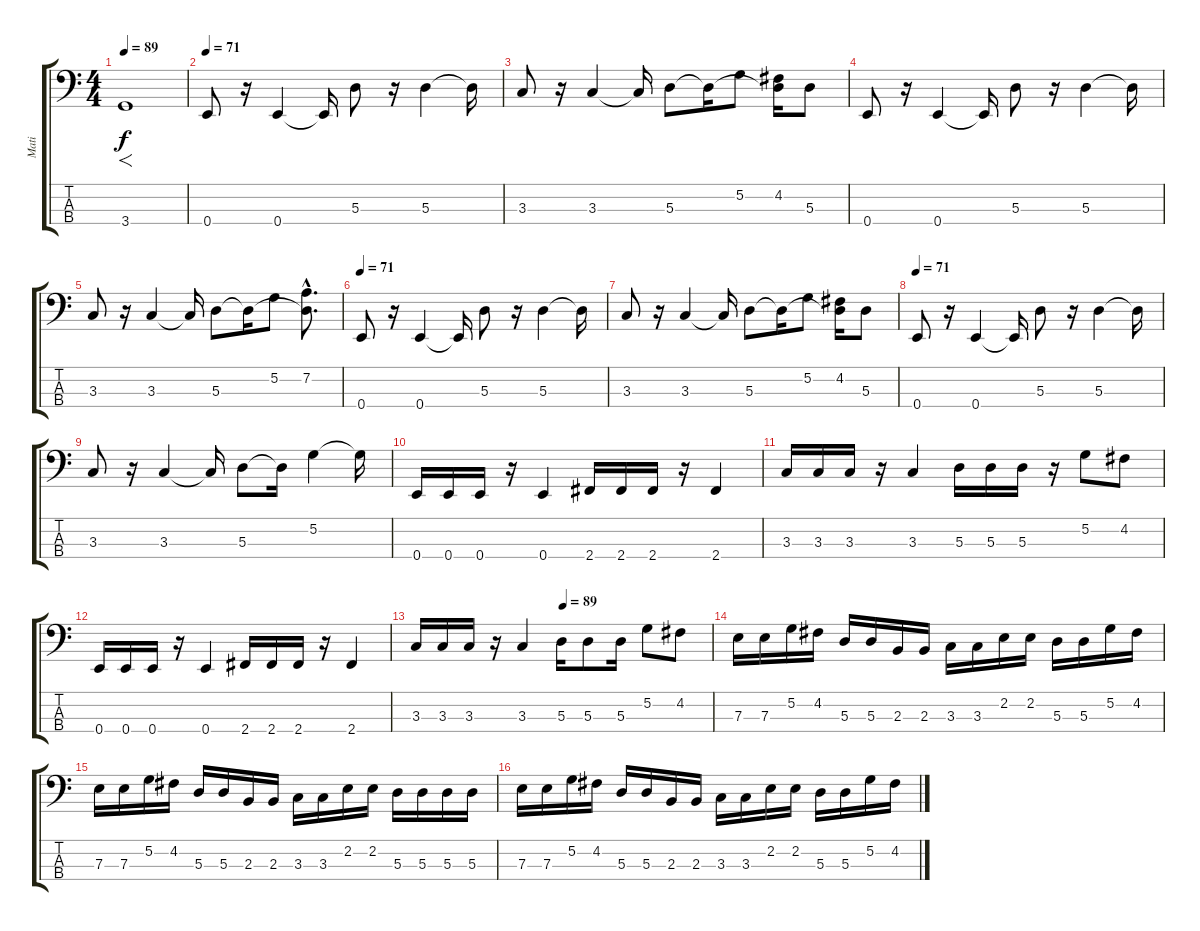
\track ("Mati" "Mati") {instrument slapbass2}
\staff {score tabs}
\tuning (G2 D2 A1 E1) {hide}
\ts (4 4)
\tempo 89
\tempo 71
\tempo 89
\clef f4
\ks c
3.4.1{f dy f instrument slapbass2} |
\tempo 71
0.4.8{volume 13} r.16 0.4.4 0.4{t}.16 5.3.8 r.16 5.3.4 5.3{t}.16 |
3.3.8 r.16 3.3.4 3.3{t}.16 5.3.8 5.3{t}.16 5.2.8 (4.2 5.3{t}).16 5.3.8 |
0.4.8 r.16 0.4.4 0.4{t}.16 5.3.8 r.16 5.3.4 5.3{t}.16 |
3.3.8{volume 10} r.16 3.3.4 3.3{t}.16 5.3.8 5.3{t}.16 5.2.8 (7.2{hac} 5.3{hac t}).8{d} |
\tempo 71
0.4.8{volume 10} r.16 0.4.4 0.4{t}.16 5.3.8 r.16 5.3.4 5.3{t}.16 |
3.3.8 r.16 3.3.4 3.3{t}.16 5.3.8 5.3{t}.16 5.2.8 (4.2 5.3{t}).16 5.3.8 |
\tempo 71
0.4.8 r.16 0.4.4 0.4{t}.16 5.3.8 r.16 5.3.4 5.3{t}.16 |
3.3.8 r.16 3.3.4 3.3{t}.16 5.3.8 5.3{t}.16 5.2.4 5.2{t}.16 |
0.4.16 0.4.16 0.4.16 r.16 0.4.4 2.4.16 2.4.16 2.4.16 r.16 2.4.4 |
3.3.16 3.3.16 3.3.16 r.16 3.3.4 5.3.16 5.3.16 5.3.16 r.16 5.2.8 4.2.8 |
0.4.16 0.4.16 0.4.16 r.16 0.4.4 2.4.16 2.4.16 2.4.16 r.16 2.4.4 |
\tempo (89 0.5)
3.3.16 3.3.16 3.3.16 r.16 3.3.4 5.3.16{volume 16} 5.3.8 5.3.16 5.2.8 4.2.8 |
7.3.16 7.3.16 5.2.16 4.2.16 5.3.16 5.3.16 2.3.16 2.3.16 3.3.16 3.3.16 2.2.16 2.2.16 5.3.16 5.3.16 5.2.16 4.2.16 |
7.3.16 7.3.16 5.2.16 4.2.16 5.3.16 5.3.16 2.3.16 2.3.16 3.3.16 3.3.16 2.2.16 2.2.16 5.3.16 5.3.16 5.3.16 5.3.16 |
7.3.16 7.3.16 5.2.16 4.2.16 5.3.16 5.3.16 2.3.16 2.3.16 3.3.16 3.3.16 2.2.16 2.2.16 5.3.16 5.3.16 5.2.16 4.2.16
